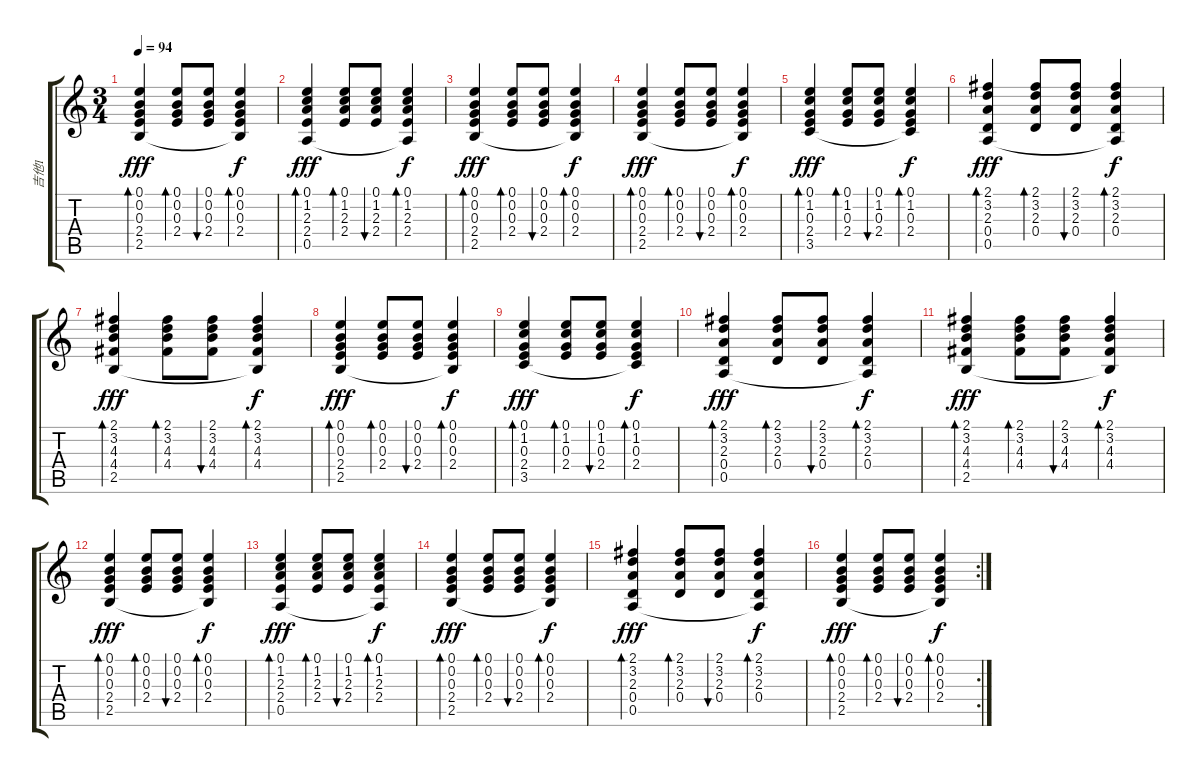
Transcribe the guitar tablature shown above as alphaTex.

\track ("吉他1" "吉他1") {instrument acousticguitarsteel}
\staff {score tabs}
\tuning (E4 B3 G3 D3 A2 E2) {hide}
\ts (3 4)
\tempo 94
\clef g2
\ks c
(0.1 0.2 0.3 2.4 2.5).4{bd 30 dy fff} (0.1 0.2 0.3 2.4).8{bd 30} (0.1 0.2 0.3 2.4).8{bu 30} (0.1 0.2 0.3 2.4 2.5{t}).4{bd 30 dy f} |
(0.1 1.2 2.3 2.4 0.5).4{bd 30 dy fff} (0.1 1.2 2.3 2.4).8{bd 30} (0.1 1.2 2.3 2.4).8{bu 30} (0.1 1.2 2.3 2.4 0.5{t}).4{bd 30 dy f} |
(0.1 0.2 0.3 2.4 2.5).4{bd 30 dy fff} (0.1 0.2 0.3 2.4).8{bd 30} (0.1 0.2 0.3 2.4).8{bu 30} (0.1 0.2 0.3 2.4 2.5{t}).4{bd 30 dy f} |
(0.1 0.2 0.3 2.4 2.5).4{bd 30 dy fff} (0.1 0.2 0.3 2.4).8{bd 30} (0.1 0.2 0.3 2.4).8{bu 30} (0.1 0.2 0.3 2.4 2.5{t}).4{bd 30 dy f} |
(0.1 1.2 0.3 2.4 3.5).4{bd 30 dy fff} (0.1 1.2 0.3 2.4).8{bd 30} (0.1 1.2 0.3 2.4).8{bu 30} (0.1 1.2 0.3 2.4 3.5{t}).4{bd 30 dy f} |
(2.1 3.2 2.3 0.4 0.5).4{bd 30 dy fff} (2.1 3.2 2.3 0.4).8{bd 30} (2.1 3.2 2.3 0.4).8{bu 30} (2.1 3.2 2.3 0.4 0.5{t}).4{bd 30 dy f} |
(2.1 3.2 4.3 4.4 2.5).4{bd 30 dy fff} (2.1 3.2 4.3 4.4).8{bd 30} (2.1 3.2 4.3 4.4).8{bu 30} (2.1 3.2 4.3 4.4 2.5{t}).4{bd 30 dy f} |
(0.1 0.2 0.3 2.4 2.5).4{bd 30 dy fff} (0.1 0.2 0.3 2.4).8{bd 30} (0.1 0.2 0.3 2.4).8{bu 30} (0.1 0.2 0.3 2.4 2.5{t}).4{bd 30 dy f} |
(0.1 1.2 0.3 2.4 3.5).4{bd 30 dy fff} (0.1 1.2 0.3 2.4).8{bd 30} (0.1 1.2 0.3 2.4).8{bu 30} (0.1 1.2 0.3 2.4 3.5{t}).4{bd 30 dy f} |
(2.1 3.2 2.3 0.4 0.5).4{bd 30 dy fff} (2.1 3.2 2.3 0.4).8{bd 30} (2.1 3.2 2.3 0.4).8{bu 30} (2.1 3.2 2.3 0.4 0.5{t}).4{bd 30 dy f} |
(2.1 3.2 4.3 4.4 2.5).4{bd 30 dy fff} (2.1 3.2 4.3 4.4).8{bd 30} (2.1 3.2 4.3 4.4).8{bu 30} (2.1 3.2 4.3 4.4 2.5{t}).4{bd 30 dy f} |
(0.1 0.2 0.3 2.4 2.5).4{bd 30 dy fff} (0.1 0.2 0.3 2.4).8{bd 30} (0.1 0.2 0.3 2.4).8{bu 30} (0.1 0.2 0.3 2.4 2.5{t}).4{bd 30 dy f} |
(0.1 1.2 2.3 2.4 0.5).4{bd 30 dy fff} (0.1 1.2 2.3 2.4).8{bd 30} (0.1 1.2 2.3 2.4).8{bu 30} (0.1 1.2 2.3 2.4 0.5{t}).4{bd 30 dy f} |
(0.1 0.2 0.3 2.4 2.5).4{bd 30 dy fff} (0.1 0.2 0.3 2.4).8{bd 30} (0.1 0.2 0.3 2.4).8{bu 30} (0.1 0.2 0.3 2.4 2.5{t}).4{bd 30 dy f} |
(2.1 3.2 2.3 0.4 0.5).4{bd 30 dy fff} (2.1 3.2 2.3 0.4).8{bd 30} (2.1 3.2 2.3 0.4).8{bu 30} (2.1 3.2 2.3 0.4 0.5{t}).4{bd 30 dy f} |
\rc 2
(0.1 0.2 0.3 2.4 2.5).4{bd 30 dy fff} (0.1 0.2 0.3 2.4).8{bd 30} (0.1 0.2 0.3 2.4).8{bu 30} (0.1 0.2 0.3 2.4 2.5{t}).4{bd 30 dy f}
